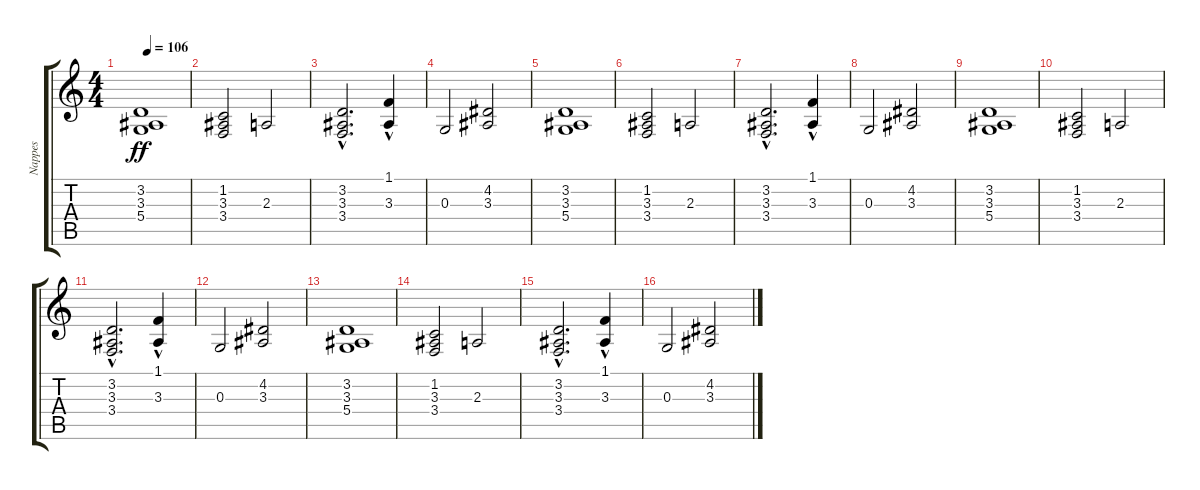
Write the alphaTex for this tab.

\track ("Nappes" "Nappes") {instrument pad2warm}
\staff {score tabs}
\tuning (E4 B3 G3 D3 A2 E2) {hide}
\ts (4 4)
\tempo 106
\clef g2
\ks c
(3.2 3.3 5.4).1{dy ff} |
(1.2 3.3 3.4).2 2.3.2 |
(3.2{hac} 3.3{hac} 3.4).2{d} (1.1{hac} 3.3{hac}).4 |
0.3.2 (4.2 3.3).2 |
(3.2 3.3 5.4).1 |
(1.2 3.3 3.4).2 2.3.2 |
(3.2{hac} 3.3{hac} 3.4).2{d} (1.1{hac} 3.3{hac}).4 |
0.3.2 (4.2 3.3).2 |
(3.2 3.3 5.4).1 |
(1.2 3.3 3.4).2 2.3.2 |
(3.2{hac} 3.3{hac} 3.4).2{d} (1.1{hac} 3.3{hac}).4 |
0.3.2 (4.2 3.3).2 |
(3.2 3.3 5.4).1 |
(1.2 3.3 3.4).2 2.3.2 |
(3.2{hac} 3.3{hac} 3.4).2{d} (1.1{hac} 3.3{hac}).4 |
0.3.2 (4.2 3.3).2
